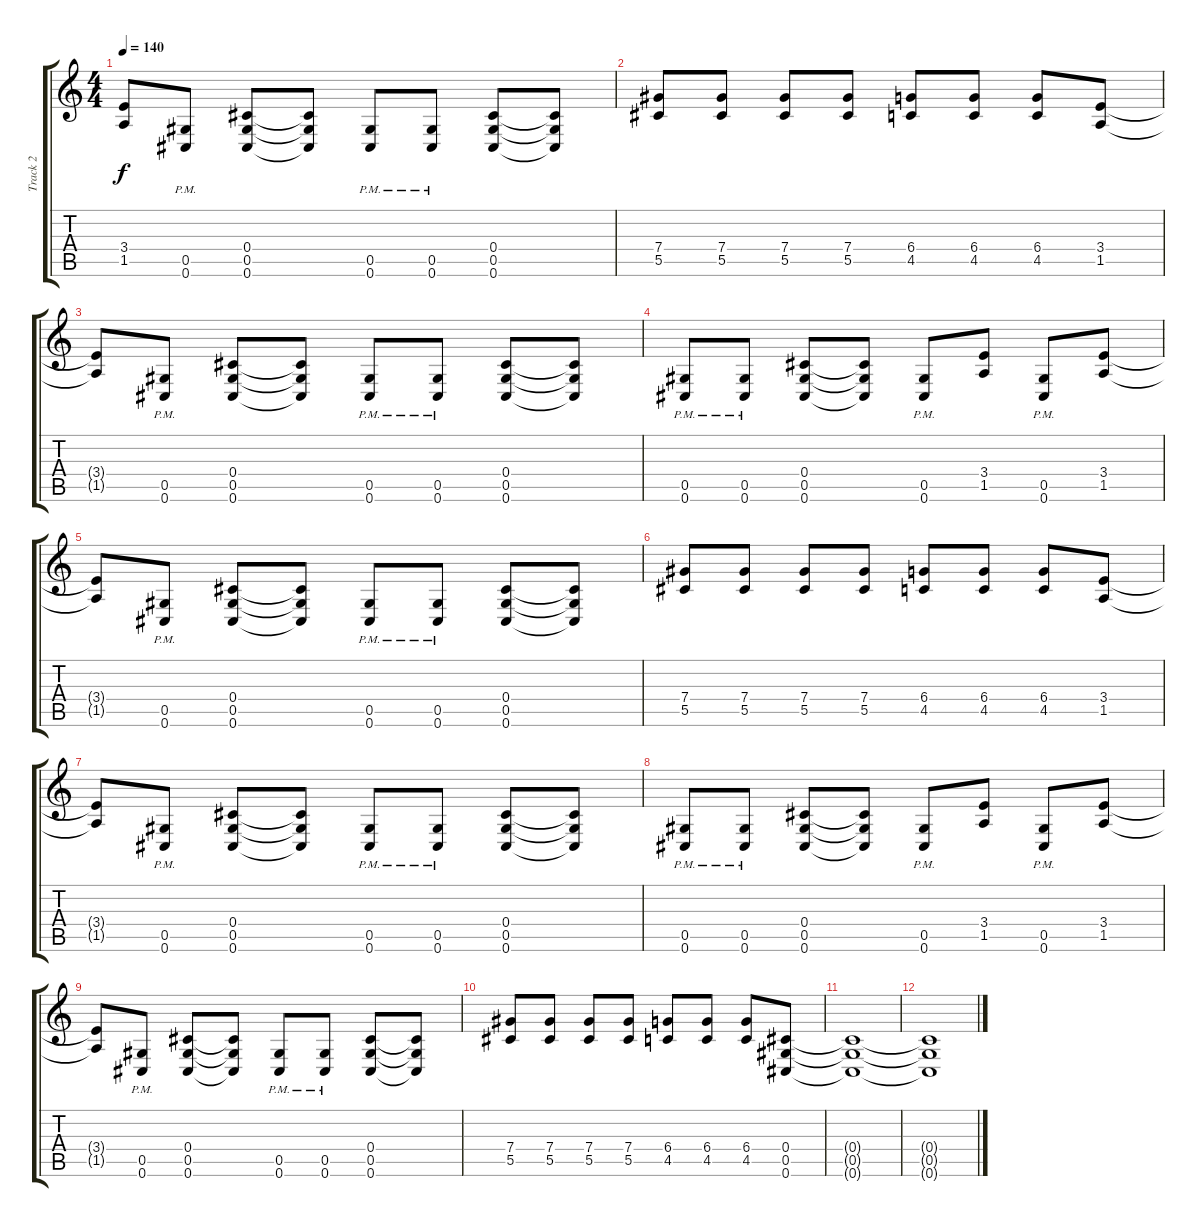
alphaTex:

\track ("Track 2" "Track 2") {instrument distortionguitar}
\staff {score tabs}
\tuning (Eb4 Bb3 Gb3 Db3 Ab2 Db2) {hide}
\ts (4 4)
\tempo 140
\clef g2
\ks c
(3.4{t} 1.5{t}).8{dy f} (0.5{pm} 0.6{pm}).8 (0.4 0.5 0.6).8 (0.4{t} 0.5{t} 0.6{t}).8 (0.5{pm} 0.6{pm}).8 (0.5{pm} 0.6{pm}).8 (0.4 0.5 0.6).8 (0.4{t} 0.5{t} 0.6{t}).8 |
(7.4 5.5).8 (7.4 5.5).8 (7.4 5.5).8 (7.4 5.5).8 (6.4 4.5).8 (6.4 4.5).8 (6.4 4.5).8 (3.4 1.5).8 |
(3.4{t} 1.5{t}).8 (0.5{pm} 0.6{pm}).8 (0.4 0.5 0.6).8 (0.4{t} 0.5{t} 0.6{t}).8 (0.5{pm} 0.6{pm}).8 (0.5{pm} 0.6{pm}).8 (0.4 0.5 0.6).8 (0.4{t} 0.5{t} 0.6{t}).8 |
(0.5{pm} 0.6{pm}).8 (0.5{pm} 0.6{pm}).8 (0.4 0.5 0.6).8 (0.4{t} 0.5{t} 0.6{t}).8 (0.5 0.6{pm}).8 (3.4 1.5).8 (0.5{pm} 0.6{pm}).8 (3.4 1.5).8 |
(3.4{t} 1.5{t}).8 (0.5{pm} 0.6{pm}).8 (0.4 0.5 0.6).8 (0.4{t} 0.5{t} 0.6{t}).8 (0.5{pm} 0.6{pm}).8 (0.5{pm} 0.6{pm}).8 (0.4 0.5 0.6).8 (0.4{t} 0.5{t} 0.6{t}).8 |
(7.4 5.5).8 (7.4 5.5).8 (7.4 5.5).8 (7.4 5.5).8 (6.4 4.5).8 (6.4 4.5).8 (6.4 4.5).8 (3.4 1.5).8 |
(3.4{t} 1.5{t}).8 (0.5{pm} 0.6{pm}).8 (0.4 0.5 0.6).8 (0.4{t} 0.5{t} 0.6{t}).8 (0.5{pm} 0.6{pm}).8 (0.5{pm} 0.6{pm}).8 (0.4 0.5 0.6).8 (0.4{t} 0.5{t} 0.6{t}).8 |
(0.5{pm} 0.6{pm}).8 (0.5{pm} 0.6{pm}).8 (0.4 0.5 0.6).8 (0.4{t} 0.5{t} 0.6{t}).8 (0.5 0.6{pm}).8 (3.4 1.5).8 (0.5{pm} 0.6{pm}).8 (3.4 1.5).8 |
(3.4{t} 1.5{t}).8 (0.5{pm} 0.6{pm}).8 (0.4 0.5 0.6).8 (0.4{t} 0.5{t} 0.6{t}).8 (0.5{pm} 0.6{pm}).8 (0.5{pm} 0.6{pm}).8 (0.4 0.5 0.6).8 (0.4{t} 0.5{t} 0.6{t}).8 |
(7.4 5.5).8 (7.4 5.5).8 (7.4 5.5).8 (7.4 5.5).8 (6.4 4.5).8 (6.4 4.5).8 (6.4 4.5).8 (0.4 0.5 0.6).8 |
(0.4{t} 0.5{t} 0.6{t}).1 |
(0.4{t} 0.5{t} 0.6{t}).1
